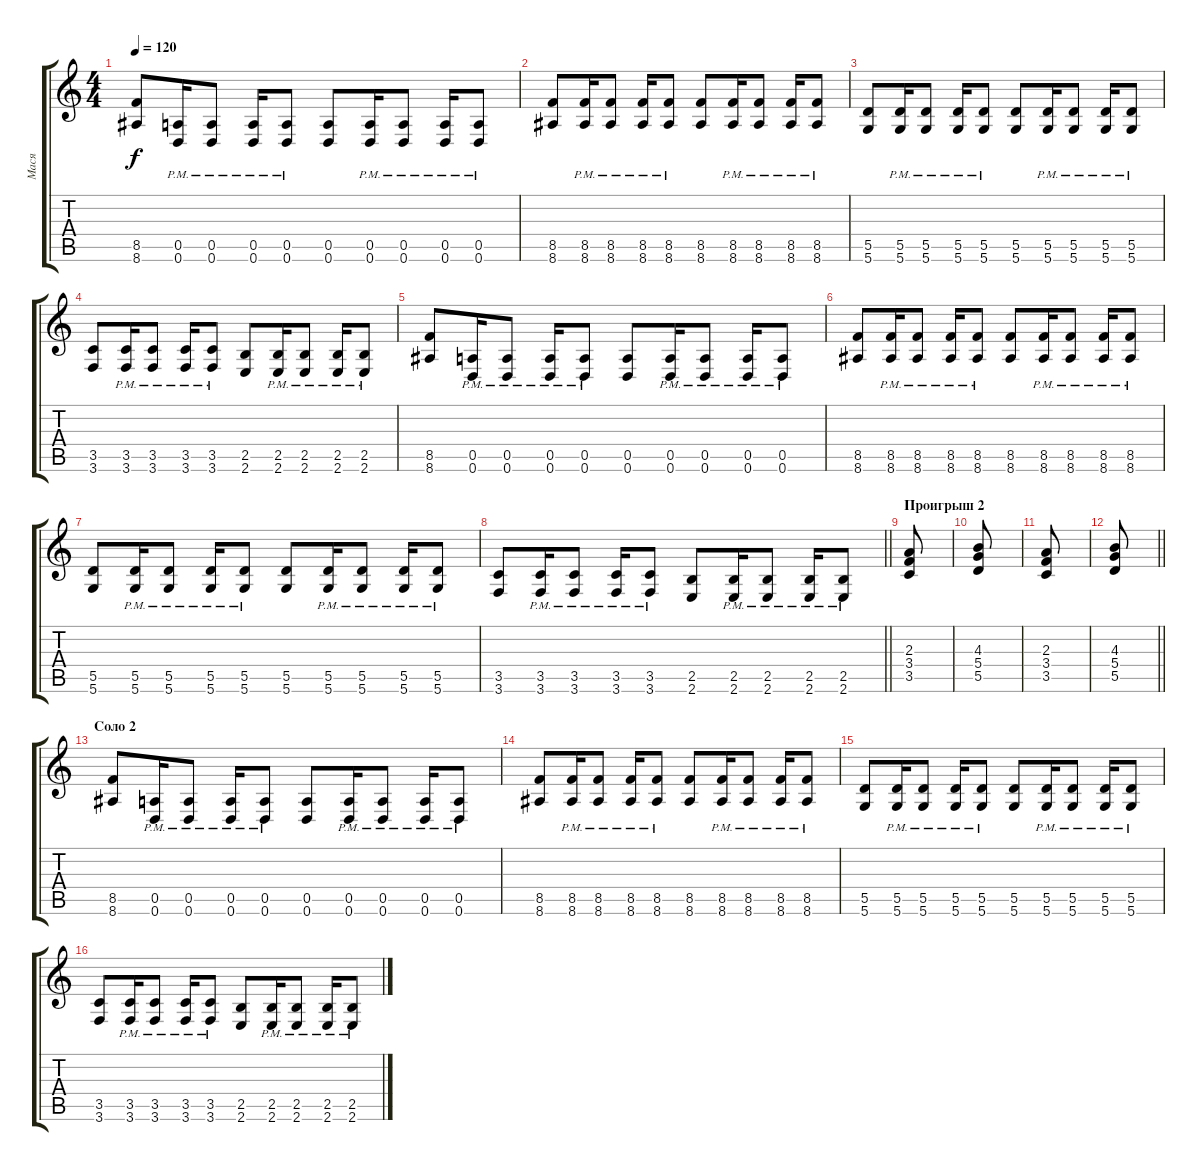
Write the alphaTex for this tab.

\track ("Мася" "Мася") {instrument distortionguitar}
\staff {score tabs}
\tuning (E4 B3 G3 D3 A2 D2) {hide}
\ts (4 4)
\tempo 120
\clef g2
\ks c
(8.5 8.6).8{dy f} (0.5{pm} 0.6{pm}).16 (0.5{pm} 0.6{pm}).8 (0.5{pm} 0.6{pm}).16 (0.5{pm} 0.6{pm}).8 (0.5 0.6).8 (0.5{pm} 0.6{pm}).16 (0.5{pm} 0.6{pm}).8 (0.5{pm} 0.6{pm}).16 (0.5{pm} 0.6{pm}).8 |
(8.5 8.6).8 (8.5{pm} 8.6{pm}).16 (8.5{pm} 8.6{pm}).8 (8.5{pm} 8.6{pm}).16 (8.5{pm} 8.6{pm}).8 (8.5 8.6).8 (8.5{pm} 8.6{pm}).16 (8.5{pm} 8.6{pm}).8 (8.5{pm} 8.6{pm}).16 (8.5{pm} 8.6{pm}).8 |
(5.5 5.6).8 (5.5{pm} 5.6{pm}).16 (5.5{pm} 5.6{pm}).8 (5.5{pm} 5.6{pm}).16 (5.5{pm} 5.6{pm}).8 (5.5 5.6).8 (5.5{pm} 5.6{pm}).16 (5.5{pm} 5.6{pm}).8 (5.5{pm} 5.6{pm}).16 (5.5{pm} 5.6{pm}).8 |
(3.5 3.6).8 (3.5{pm} 3.6{pm}).16 (3.5{pm} 3.6{pm}).8 (3.5{pm} 3.6{pm}).16 (3.5{pm} 3.6{pm}).8 (2.5 2.6).8 (2.5{pm} 2.6{pm}).16 (2.5{pm} 2.6{pm}).8 (2.5{pm} 2.6{pm}).16 (2.5{pm} 2.6{pm}).8 |
(8.5 8.6).8 (0.5{pm} 0.6{pm}).16 (0.5{pm} 0.6{pm}).8 (0.5{pm} 0.6{pm}).16 (0.5{pm} 0.6{pm}).8 (0.5 0.6).8 (0.5{pm} 0.6{pm}).16 (0.5{pm} 0.6{pm}).8 (0.5{pm} 0.6{pm}).16 (0.5{pm} 0.6{pm}).8 |
(8.5 8.6).8 (8.5{pm} 8.6{pm}).16 (8.5{pm} 8.6{pm}).8 (8.5{pm} 8.6{pm}).16 (8.5{pm} 8.6{pm}).8 (8.5 8.6).8 (8.5{pm} 8.6{pm}).16 (8.5{pm} 8.6{pm}).8 (8.5{pm} 8.6{pm}).16 (8.5{pm} 8.6{pm}).8 |
(5.5 5.6).8 (5.5{pm} 5.6{pm}).16 (5.5{pm} 5.6{pm}).8 (5.5{pm} 5.6{pm}).16 (5.5{pm} 5.6{pm}).8 (5.5 5.6).8 (5.5{pm} 5.6{pm}).16 (5.5{pm} 5.6{pm}).8 (5.5{pm} 5.6{pm}).16 (5.5{pm} 5.6{pm}).8 |
\barLineRight lightlight
(3.5 3.6).8 (3.5{pm} 3.6{pm}).16 (3.5{pm} 3.6{pm}).8 (3.5{pm} 3.6{pm}).16 (3.5{pm} 3.6{pm}).8 (2.5 2.6).8 (2.5{pm} 2.6{pm}).16 (2.5{pm} 2.6{pm}).8 (2.5{pm} 2.6{pm}).16 (2.5{pm} 2.6{pm}).8 |
\section ("" "Проигрыш 2")
(2.3 3.4 3.5).8 |
(4.3 5.4 5.5).8 |
(2.3 3.4 3.5).8 |
\barLineRight lightlight
(4.3 5.4 5.5).8 |
\section ("" "Соло 2")
(8.5 8.6).8 (0.5{pm} 0.6{pm}).16 (0.5{pm} 0.6{pm}).8 (0.5{pm} 0.6{pm}).16 (0.5{pm} 0.6{pm}).8 (0.5 0.6).8 (0.5{pm} 0.6{pm}).16 (0.5{pm} 0.6{pm}).8 (0.5{pm} 0.6{pm}).16 (0.5{pm} 0.6{pm}).8 |
(8.5 8.6).8 (8.5{pm} 8.6{pm}).16 (8.5{pm} 8.6{pm}).8 (8.5{pm} 8.6{pm}).16 (8.5{pm} 8.6{pm}).8 (8.5 8.6).8 (8.5{pm} 8.6{pm}).16 (8.5{pm} 8.6{pm}).8 (8.5{pm} 8.6{pm}).16 (8.5{pm} 8.6{pm}).8 |
(5.5 5.6).8 (5.5{pm} 5.6{pm}).16 (5.5{pm} 5.6{pm}).8 (5.5{pm} 5.6{pm}).16 (5.5{pm} 5.6{pm}).8 (5.5 5.6).8 (5.5{pm} 5.6{pm}).16 (5.5{pm} 5.6{pm}).8 (5.5{pm} 5.6{pm}).16 (5.5{pm} 5.6{pm}).8 |
(3.5 3.6).8 (3.5{pm} 3.6{pm}).16 (3.5{pm} 3.6{pm}).8 (3.5{pm} 3.6{pm}).16 (3.5{pm} 3.6{pm}).8 (2.5 2.6).8 (2.5{pm} 2.6{pm}).16 (2.5{pm} 2.6{pm}).8 (2.5{pm} 2.6{pm}).16 (2.5{pm} 2.6{pm}).8
